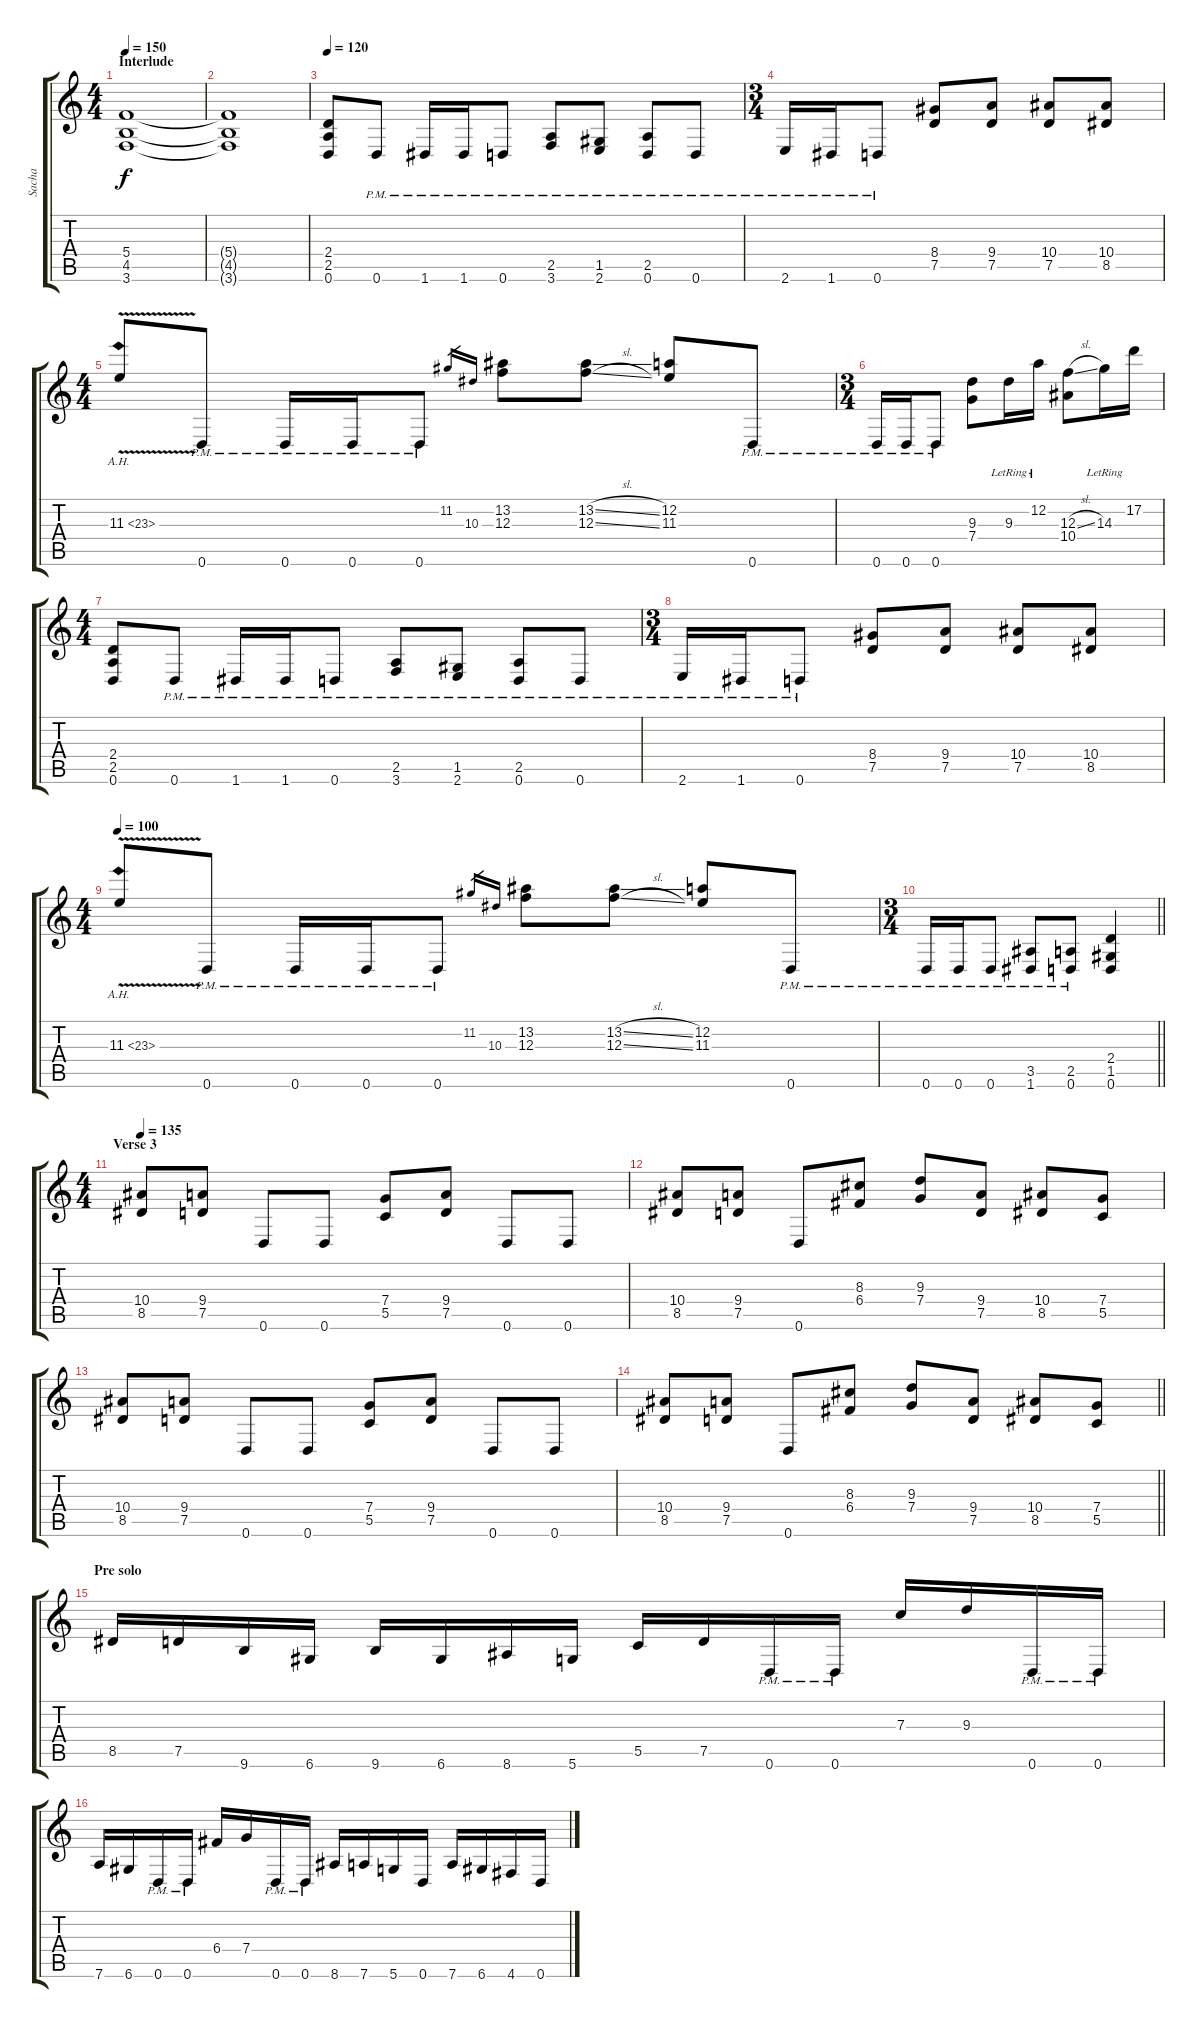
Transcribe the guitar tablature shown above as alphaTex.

\track ("Sacha" "Sacha") {instrument distortionguitar}
\staff {score tabs}
\tuning (D4 A3 F3 C3 G2 D2) {hide}
\ts (4 4)
\section ("" "Interlude")
\tempo 150
\clef g2
\ks c
(5.4 4.5 3.6).1{dy f} |
(5.4{t} 4.5{t} 3.6{t}).1 |
\tempo 120
(2.4 2.5 0.6).8 0.6{pm}.8 1.6{pm}.16 1.6{pm}.16 0.6{pm}.8 (2.5{pm} 3.6{pm}).8 (1.5{pm} 2.6{pm}).8 (2.5{pm} 0.6{pm}).8 0.6{pm}.8 |
\ts (3 4)
2.6{pm}.16 1.6{pm}.16 0.6{pm}.8 (8.4 7.5).8 (9.4 7.5).8 (10.4 7.5).8 (10.4 8.5).8 |
\ts (4 4)
11.3{ah 12 v}.8 0.6{pm}.8 0.6{pm}.16 0.6{pm}.16 0.6{pm}.8 11.2.16{gr} 10.3.16{gr} (13.2 12.3).8 (13.2{sl} 12.3{sl}).8 (12.2 11.3).8 0.6{pm}.8 |
\ts (3 4)
0.6{pm}.16 0.6{pm}.16 0.6{pm}.8 (9.3 7.4).8 9.3{lr}.16 12.2{lr}.16 (12.3{sl} 10.4).8 14.3{lr}.16 17.2.16 |
\ts (4 4)
(2.4 2.5 0.6).8 0.6{pm}.8 1.6{pm}.16 1.6{pm}.16 0.6{pm}.8 (2.5{pm} 3.6{pm}).8 (1.5{pm} 2.6{pm}).8 (2.5{pm} 0.6{pm}).8 0.6{pm}.8 |
\ts (3 4)
2.6{pm}.16 1.6{pm}.16 0.6{pm}.8 (8.4 7.5).8 (9.4 7.5).8 (10.4 7.5).8 (10.4 8.5).8 |
\ts (4 4)
\tempo 100
11.3{ah 12 v}.8 0.6{pm}.8 0.6{pm}.16 0.6{pm}.16 0.6{pm}.8 11.2.16{gr} 10.3.16{gr} (13.2 12.3).8 (13.2{sl} 12.3{sl}).8 (12.2 11.3).8 0.6{pm}.8 |
\ts (3 4)
\barLineRight lightlight
0.6{pm}.16 0.6{pm}.16 0.6{pm}.8 (3.5{pm} 1.6{pm}).8 (2.5{pm} 0.6{pm}).8 (2.4 1.5 0.6).4 |
\ts (4 4)
\section ("" "Verse 3")
\tempo 135
(10.4 8.5).8 (9.4 7.5).8 0.6.8 0.6.8 (7.4 5.5).8 (9.4 7.5).8 0.6.8 0.6.8 |
(10.4 8.5).8 (9.4 7.5).8 0.6.8 (8.3 6.4).8 (9.3 7.4).8 (9.4 7.5).8 (10.4 8.5).8 (7.4 5.5).8 |
(10.4 8.5).8 (9.4 7.5).8 0.6.8 0.6.8 (7.4 5.5).8 (9.4 7.5).8 0.6.8 0.6.8 |
\barLineRight lightlight
(10.4 8.5).8 (9.4 7.5).8 0.6.8 (8.3 6.4).8 (9.3 7.4).8 (9.4 7.5).8 (10.4 8.5).8 (7.4 5.5).8 |
\section ("" "Pre solo")
8.5.16 7.5.16 9.6.16 6.6.16 9.6.16 6.6.16 8.6.16 5.6.16 5.5.16 7.5.16 0.6{pm}.16 0.6{pm}.16 7.3.16 9.3.16 0.6{pm}.16 0.6{pm}.16 |
7.6.16 6.6.16 0.6{pm}.16 0.6{pm}.16 6.4.16 7.4.16 0.6{pm}.16 0.6{pm}.16 8.6.16 7.6.16 5.6.16 0.6.16 7.6.16 6.6.16 4.6.16 0.6.16
